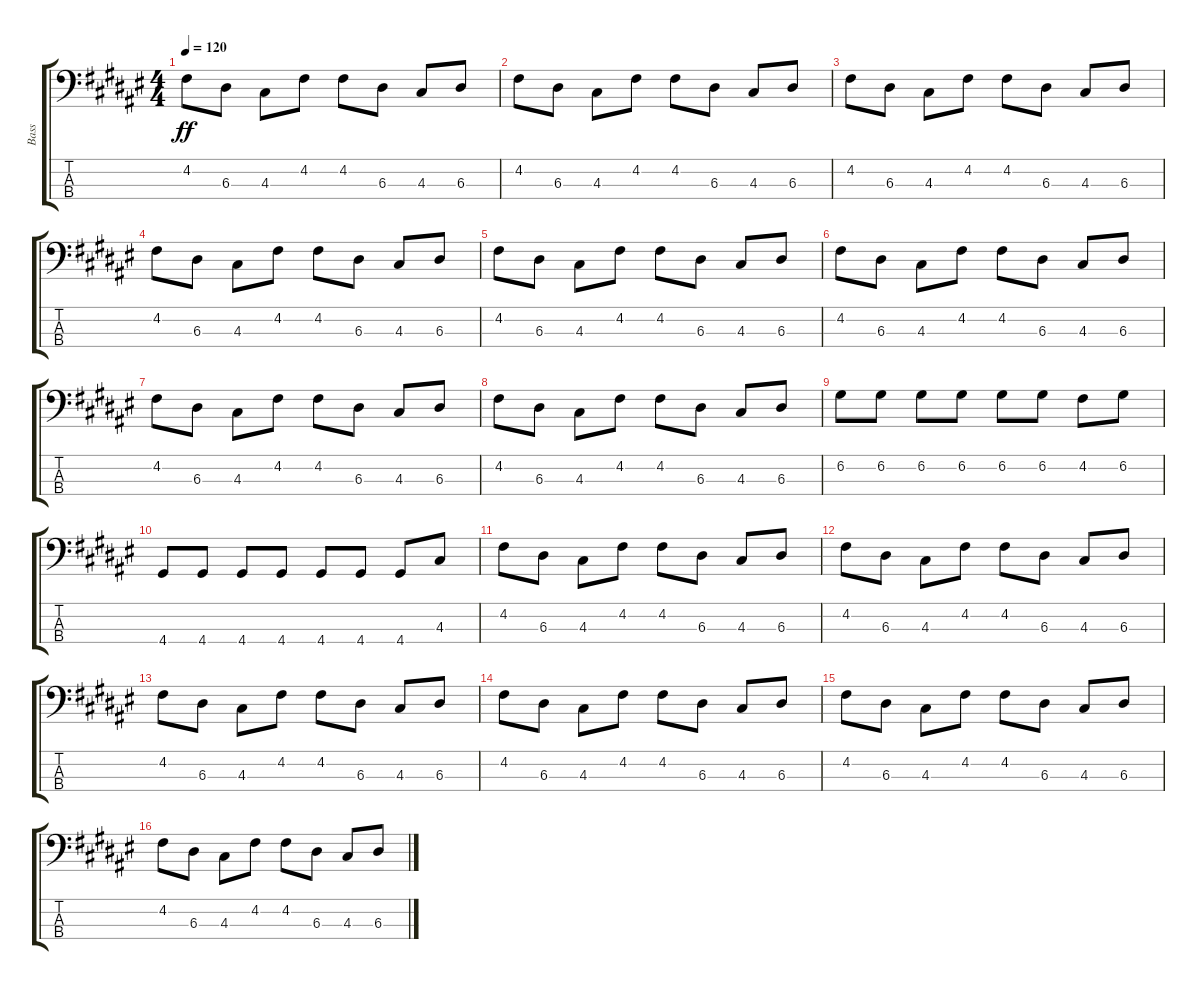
\track ("Bass" "Bass") {instrument fretlessbass}
\staff {score tabs}
\tuning (G2 D2 A1 E1) {hide}
\ts (4 4)
\tempo 120
\clef f4
\ks f#
4.2.8{dy ff instrument fretlessbass} 6.3.8 4.3.8 4.2.8 4.2.8 6.3.8 4.3.8 6.3.8 |
4.2.8 6.3.8 4.3.8 4.2.8 4.2.8 6.3.8 4.3.8 6.3.8 |
4.2.8 6.3.8 4.3.8 4.2.8 4.2.8 6.3.8 4.3.8 6.3.8 |
4.2.8 6.3.8 4.3.8 4.2.8 4.2.8 6.3.8 4.3.8 6.3.8 |
4.2.8 6.3.8 4.3.8 4.2.8 4.2.8 6.3.8 4.3.8 6.3.8 |
4.2.8 6.3.8 4.3.8 4.2.8 4.2.8 6.3.8 4.3.8 6.3.8 |
4.2.8 6.3.8 4.3.8 4.2.8 4.2.8 6.3.8 4.3.8 6.3.8 |
4.2.8 6.3.8 4.3.8 4.2.8 4.2.8 6.3.8 4.3.8 6.3.8 |
6.2.8 6.2.8 6.2.8 6.2.8 6.2.8 6.2.8 4.2.8 6.2.8 |
4.4.8 4.4.8 4.4.8 4.4.8 4.4.8 4.4.8 4.4.8 4.3.8 |
4.2.8 6.3.8 4.3.8 4.2.8 4.2.8 6.3.8 4.3.8 6.3.8 |
4.2.8 6.3.8 4.3.8 4.2.8 4.2.8 6.3.8 4.3.8 6.3.8 |
4.2.8 6.3.8 4.3.8 4.2.8 4.2.8 6.3.8 4.3.8 6.3.8 |
4.2.8 6.3.8 4.3.8 4.2.8 4.2.8 6.3.8 4.3.8 6.3.8 |
4.2.8 6.3.8 4.3.8 4.2.8 4.2.8 6.3.8 4.3.8 6.3.8 |
4.2.8 6.3.8 4.3.8 4.2.8 4.2.8 6.3.8 4.3.8 6.3.8
